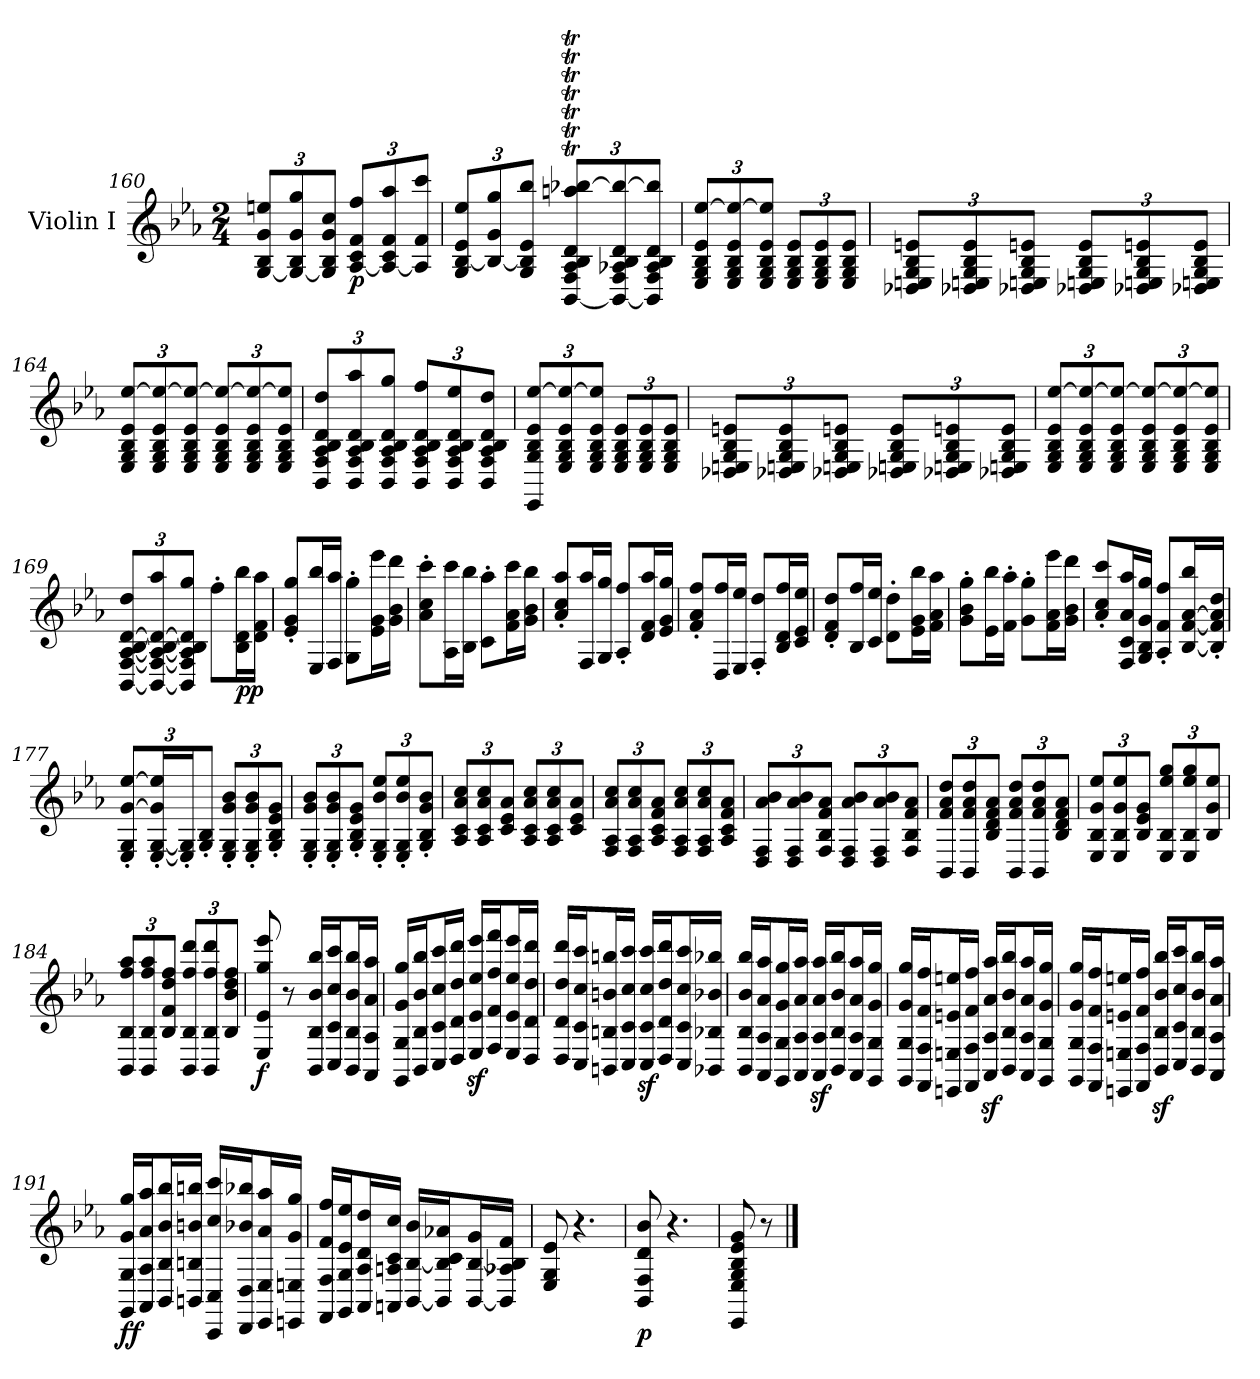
**kern	**dynam
*part1	*part1
*staff1	*staff1
*I"Violin I	*
*I'Vln	*
*clefG2	*
*k[b-e-a-]	*
*M2/4	*
=160	=160
[12G 12B- 12g 12eenL	.
12G_ 12B- 12g 12gg	.
12G] 12B- 12g 12ccJ	.
[12A- 12c 12f 12ffL	p
12A-_ 12c 12f 12aa-	.
12A-] 12f 12cccJ	.
=161	=161
12G [12B- 12e- 12ee-L	.
12B-_ 12g 12gg	.
12G 12B-] 12e- 12bb-J	.
[12BB-T 12FT 12A-T 12B-T 12dT 12aanT [12bb-TL	.
12BB-_ 12F 12A-X 12B- 12d 12bb-_	.
12BB-] 12F 12A- 12B- 12d 12bb-]J	.
=162	=162
12E- 12G 12B- 12e- [12ee-L	.
12E- 12G 12B- 12e- 12ee-_	.
12E- 12G 12B- 12e- 12ee-]J	.
12E- 12G 12B- 12e-L	.
12E- 12G 12B- 12e-	.
12E- 12G 12B- 12e-J	.
=163	=163
12D-X 12En 12G 12B- 12enL	.
12D-X 12En 12G 12B- 12e	.
12D-X 12En 12G 12B- 12enJ	.
12D-X 12En 12G 12B- 12eL	.
12D-X 12En 12G 12B- 12en	.
12D-X 12En 12G 12B- 12eJ	.
=164	=164
12E- 12G 12B- 12e- [12ee-L	.
12E- 12G 12B- 12e- 12ee-_	.
12E- 12G 12B- 12e- 12ee-_J	.
12E- 12G 12B- 12e- 12ee-_L	.
12E- 12G 12B- 12e- 12ee-_	.
12E- 12G 12B- 12e- 12ee-]J	.
=165	=165
12BB- 12F 12A- 12B- 12d 12ddL	.
12BB- 12F 12A- 12B- 12d 12aa-	.
12BB- 12F 12A- 12B- 12d 12ggJ	.
12BB- 12F 12A- 12B- 12d 12ffL	.
12BB- 12F 12A- 12B- 12d 12ee-	.
12BB- 12F 12A- 12B- 12d 12ddJ	.
=166	=166
12EE- 12G 12B- 12e- [12ee-L	.
12E- 12G 12B- 12e- 12ee-_	.
12E- 12G 12B- 12e- 12ee-]J	.
12E- 12G 12B- 12e-L	.
12E- 12G 12B- 12e-	.
12E- 12G 12B- 12e-J	.
=167	=167
12D-X 12En 12G 12B- 12enL	.
12D-X 12En 12G 12B- 12e	.
12D-X 12En 12G 12B- 12enJ	.
12D-X 12En 12G 12B- 12eL	.
12D-X 12En 12G 12B- 12en	.
12D-X 12En 12G 12B- 12eJ	.
=168	=168
12E- 12G 12B- 12e- [12ee-L	.
12E- 12G 12B- 12e- 12ee-_	.
12E- 12G 12B- 12e- 12ee-_J	.
12E- 12G 12B- 12e- 12ee-_L	.
12E- 12G 12B- 12e- 12ee-_	.
12E- 12G 12B- 12e- 12ee-]J	.
=169	=169
[12BB- [12F [12A- [12B- [12d 12ddL	.
12BB-_ 12F_ 12A-_ 12B-_ 12d_ 12aa-	.
12BB-] 12F] 12A-] 12B-] 12d] 12ggJ	.
8ff'L	.
16B- 16d 16bb-L	pp
16d 16f 16aa-JJ	.
=170	=170
8e-' 8g' 8gg'L	.
16E- 16bb-L	.
16F 16aa-JJ	.
8G' 8gg'L	.
16e- 16g 16eee-L	.
16g 16b- 16dddJJ	.
=171	=171
8a-' 8cc' 8ccc'L	.
16A- 16cccL	.
16B- 16bb-JJ	.
8c' 8aa-'L	.
16f 16a- 16cccL	.
16g 16b- 16bb-JJ	.
=172	=172
8a-' 8cc' 8aa-'L	.
16F 16aa-L	.
16G 16ggJJ	.
8A-' 8ff'L	.
16d 16f 16aa-L	.
16e- 16g 16ggJJ	.
=173	=173
8f' 8a-' 8ff'L	.
16D 16ffL	.
16E- 16ee-JJ	.
8F' 8dd'L	.
16B- 16d 16ffL	.
16c 16e- 16ee-JJ	.
=174	=174
8d' 8f' 8dd'L	.
16B- 16ffL	.
16c 16ee-JJ	.
8d' 8dd'L	.
16e- 16g 16bb-L	.
16f 16a- 16aa-JJ	.
=175	=175
8g' 8b-' 8gg'L	.
16e- 16bb-L	.
16f' 16aa-'JJ	.
8g' 8gg'L	.
16f 16a- 16eee-L	.
16g 16b- 16dddJJ	.
=176	=176
8a-' 8cc' 8ccc'L	.
16F 16c 16a- 16aa-L	.
16G 16B- 16g 16ggJJ	.
8A-' 8f' 8ff'L	.
[16B- [16f [16a- 16bb-L	.
16B-]' 16f]' 16a-]' 16dd'JJ	.
=177	=177
12E-' 12G' [12g' [12ee-'L	.
[24E-' [24G' 24g]' 24ee-]'L	.
24E-]' 24G]'J	.
12G' 12B-'J	.
12E-' 12G' 12g' 12b-'L	.
12E-' 12G' 12g' 12b-'	.
12G' 12B-' 12e-' 12g'J	.
=178	=178
12E-' 12G' 12g' 12b-'L	.
12E-' 12G' 12g' 12b-'	.
12G' 12B-' 12e-' 12g'J	.
12E-' 12G' 12b-' 12ee-'L	.
12E-' 12G' 12b-' 12ee-'	.
12G' 12B-' 12g' 12b-'J	.
=179	=179
12A- 12c 12a- 12ccL	.
12A- 12c 12a- 12cc	.
12c 12e- 12a-J	.
12A- 12c 12a- 12ccL	.
12A- 12c 12a- 12cc	.
12c 12e- 12a-J	.
=180	=180
12F 12A- 12a- 12ccL	.
12F 12A- 12a- 12cc	.
12A- 12c 12f 12a-J	.
12F 12A- 12a- 12ccL	.
12F 12A- 12a- 12cc	.
12A- 12c 12f 12a-J	.
=181	=181
12D 12F 12a- 12b-L	.
12D 12F 12a- 12b-	.
12F 12B- 12f 12a-J	.
12D 12F 12a- 12b-L	.
12D 12F 12a- 12b-	.
12F 12B- 12f 12a-J	.
=182	=182
12BB- 12f 12a- 12ddL	.
12BB- 12f 12a- 12dd	.
12B- 12d 12f 12a-J	.
12BB- 12f 12a- 12ddL	.
12BB- 12f 12a- 12dd	.
12B- 12d 12f 12a-J	.
=183	=183
12E- 12B- 12g 12ee-L	.
12E- 12B- 12g 12ee-	.
12B- 12e- 12gJ	.
12E- 12B- 12ee- 12ggL	.
12E- 12B- 12ee- 12gg	.
12B- 12g 12ee-J	.
=184	=184
12BB- 12B- 12ff 12aa-L	.
12BB- 12B- 12ff 12aa-	.
12B- 12f 12dd 12ffJ	.
12BB- 12B- 12ff 12dddL	.
12BB- 12B- 12ff 12ddd	.
12B- 12b- 12dd 12ffJ	.
=185	=185
*MM120	*
8E- 8e- 8gg 8eee-	f
8r	.
16BB- 16B- 16b- 16bb-LL	.
16C 16c 16cc 16cccJ	.
16BB- 16B- 16b- 16bb-L	.
16AA- 16A- 16a- 16aa-JJ	.
=186	=186
16GG 16G 16g 16ggLL	.
16BB- 16B- 16b- 16bb-J	.
16C 16c 16cc 16cccL	.
16D 16d 16dd 16dddJJ	.
16E-z 16e-z 16ee-z 16eee-zLL	.
16F 16f 16ff 16fffJ	.
16E- 16e- 16ee- 16eee-L	.
16D 16d 16dd 16dddJJ	.
=187	=187
16D 16d 16dd 16dddLL	.
16C 16c 16cc 16cccJ	.
16BBn 16Bn 16bn 16bbnL	.
16C 16c 16cc 16cccJJ	.
16Cz 16cz 16ccz 16ccczLL	.
16D 16d 16dd 16dddJ	.
16C 16c 16cc 16cccL	.
16BB-X 16B-X 16b-X 16bb-XJJ	.
=188	=188
16BB- 16B- 16b- 16bb-LL	.
16AA- 16A- 16a- 16aa-J	.
16GG 16G 16g 16ggL	.
16AA- 16A- 16a- 16aa-JJ	.
16AA-z 16A-z 16a-z 16aa-zLL	.
16BB- 16B- 16b- 16bb-J	.
16AA- 16A- 16a- 16aa-L	.
16GG 16G 16g 16ggJJ	.
=189	=189
16GG 16G 16g 16ggLL	.
16FF 16F 16f 16ffJ	.
16EEn 16En 16en 16eenL	.
16FF 16F 16f 16ffJJ	.
16AA-z 16A-z 16a-z 16aa-zLL	.
16BB- 16B- 16b- 16bb-J	.
16AA- 16A- 16a- 16aa-L	.
16GG 16G 16g 16ggJJ	.
=190	=190
16GG 16G 16g 16ggLL	.
16FF 16F 16f 16ffJ	.
16EEn 16En 16en 16eenL	.
16FF 16F 16f 16ffJJ	.
16BB-z 16B-z 16b-z 16bb-zLL	.
16C 16c 16cc 16cccJ	.
16BB- 16B- 16b- 16bb-L	.
16AA- 16A- 16a- 16aa-JJ	.
=191	=191
16GG 16G 16g 16ggLL	ff
16AA- 16A- 16a- 16aa-J	.
16BB- 16B- 16b- 16bb-L	.
16BBn 16Bn 16bn 16bbnJJ	.
16CC 16C 16cc 16cccLL	.
16DD 16D 16b-X 16bb-XJ	.
16EE- 16E- 16a- 16aa-L	.
16EEn 16En 16g 16ggJJ	.
=192	=192
16FF 16F 16f 16ffLL	.
16GG 16G 16e- 16ee-J	.
16AA- 16A- 16d 16ddL	.
16AAn 16An 16c 16ccJJ	.
[16BB- [16B- 16b-LL	.
16BB-] 16B-] 16c 16a-XJ	.
[16BB- [16B- 16gL	.
16BB-] 16A-X 16B-] 16fJJ	.
=193	=193
8E- 8G 8e-	.
4.r	.
=194	=194
8BB- 8F 8d 8b-	p
4.r	.
=195	=195
8EE- 8E- 8G 8B- 8e- 8g	.
8r	.
==	==
*-	*-
